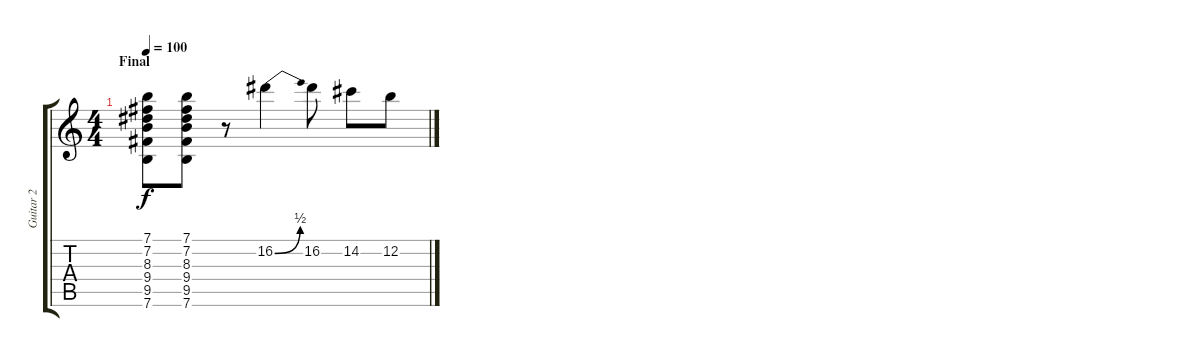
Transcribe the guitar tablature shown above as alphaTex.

\track ("Guitar 2" "Guitar 2") {instrument distortionguitar}
\staff {score tabs}
\tuning (E4 B3 G3 D3 A2 E2) {hide}
\ts (4 4)
\section ("" "Final")
\tempo 100
\clef g2
\ks c
(7.1 7.2 8.3 9.4 9.5 7.6).8{dy f} (7.1 7.2 8.3 9.4 9.5 7.6).8 r.8 16.2{be (bend 0 0 60 2)}.4 16.2.8 14.2.8 12.2.8
